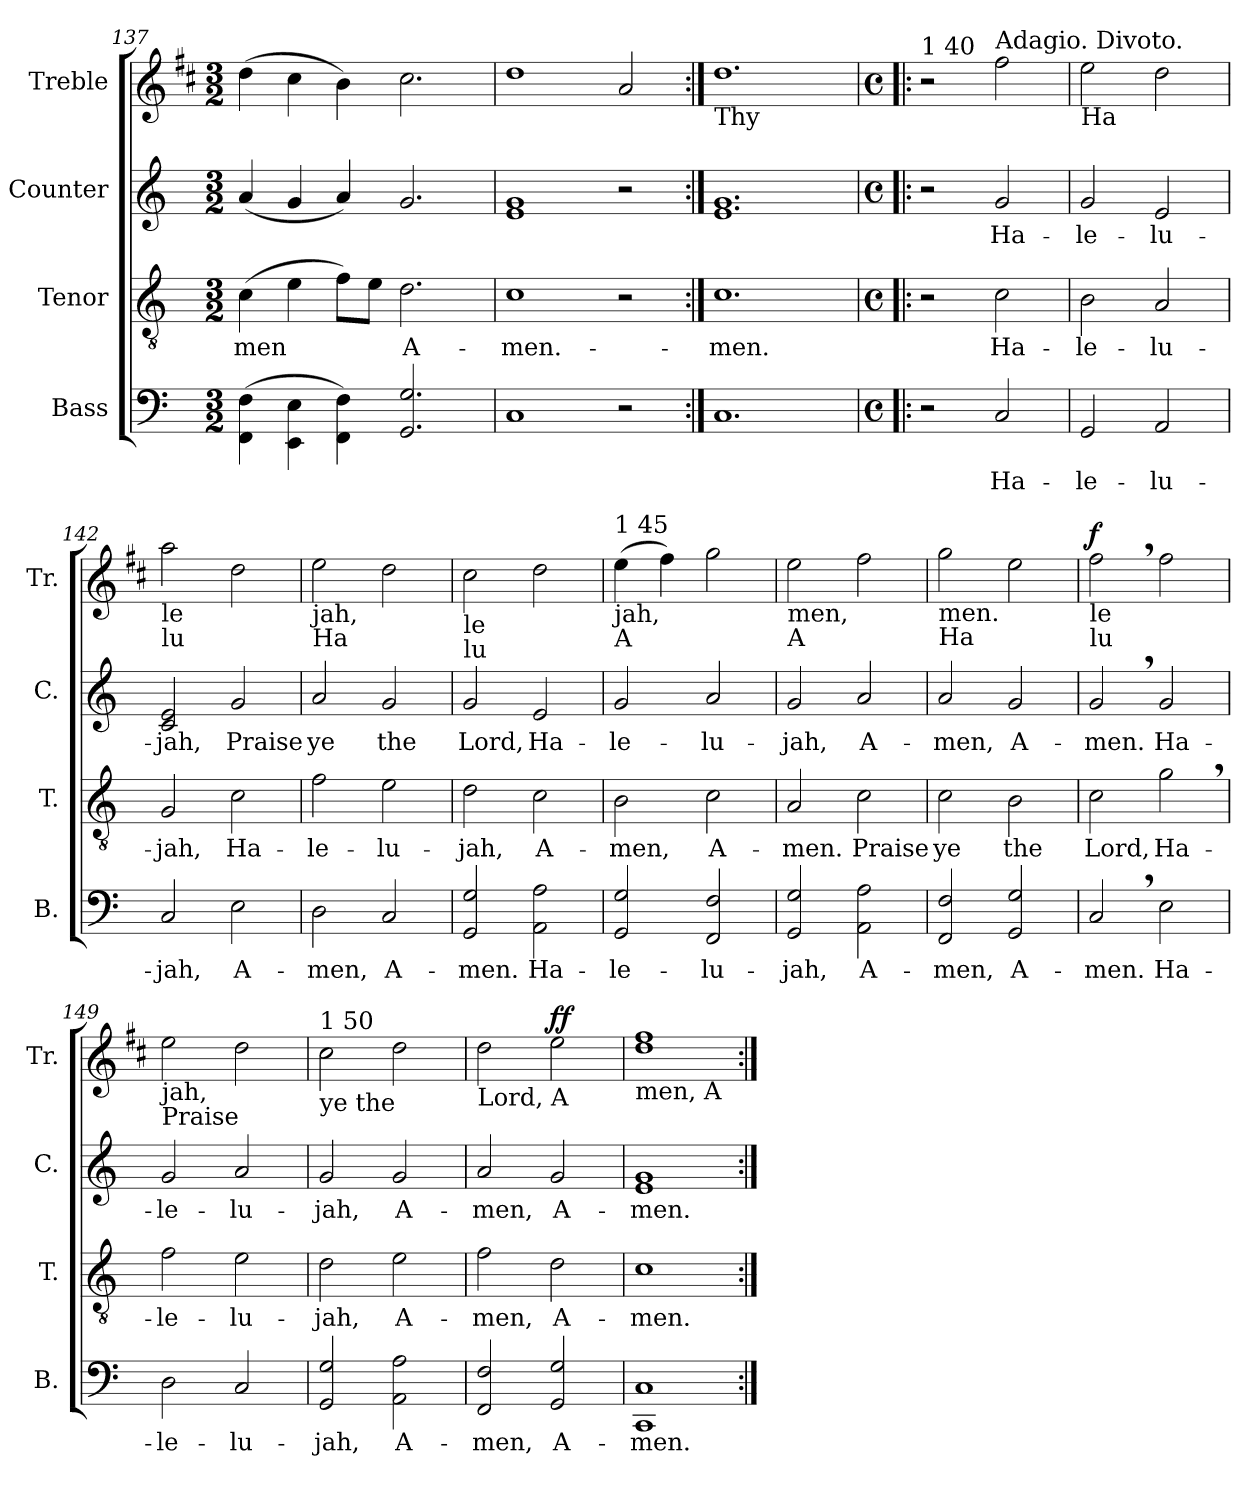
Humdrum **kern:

**kern	**text	**kern	**text	**kern	**text	**kern	**dynam
*part4	*part4	*part3	*part3	*part2	*part2	*part1	*part1
*staff4	*staff4	*staff3	*staff3	*staff2	*staff2	*staff1	*staff1
*I"Bass	*	*I"Tenor	*	*I"Counter	*	*I"Treble	*
*I'B.	*	*I'T.	*	*I'C.	*	*I'Tr.	*
*clefF4	*	*clefGv2	*	*clefG2	*	*clefG2	*
*	*	*	*	*	*	*ITrd1c2	*
*k[]	*	*k[]	*	*k[]	*	*k[]	*
*C:	*	*C:	*	*C:	*	*C:	*
*M3/2	*	*M3/2	*	*M3/2	*	*M3/2	*
=137	=137	=137	=137	=137	=137	=137	=137
!	!LO:LY:b:cj	!	!LO:LY:b:cj	!	!LO:LY:b:cj	!	!
(>4F\ 4FF\	.	(>4c\	-men-	(<4a/	.	(>4cc\	.
!	!LO:LY:b:cj	!	!LO:LY:b:cj	!	!LO:LY:b:cj	!	!
4E\ 4EE\	.	4e\	--	4g/	.	4b\	.
!	!LO:LY:b:cj	!	!LO:LY:b:cj	!	!LO:LY:b:cj	!	!
4F\ 4FF\)	.	8f\L)	--	4a/)	.	4a\)	.
!	!	!	!LO:LY:b:cj	!	!	!	!
.	.	8e\J	--	.	.	.	.
!	!LO:LY:b:cj	!	!LO:LY:b:cj	!	!LO:LY:b:cj	!	!
2.G/ 2.GG/	.	2.d\	-A-	2.g/	.	2.b\	.
!!LO:LB:g=z
=138	=138	=138	=138	=138	=138	=138	=138
!	!LO:LY:b:cj	!	!LO:LY:b:cj	!	!LO:LY:b:cj	!	!
1C	.	1c	-men.-	1g 1e	.	1cc	.
2r	.	2r	.	2r	.	2g/	.
=139:|!	=139:|!	=139:|!	=139:|!	=139:|!	=139:|!	=139:|!	=139:|!
!	!	!	!	!	!	!LO:TX:b:t=Thy	!
!	!LO:LY:b:cj	!	!LO:LY:b:cj	!	!LO:LY:b:cj	!	!
1.C	.	1.c	-men.	1.g 1.e	.	1.cc	.
=140!|:	=140!|:	=140!|:	=140!|:	=140!|:	=140!|:	=140!|:	=140!|:
*M4/4	*	*M4/4	*	*M4/4	*	*M4/4	*
*met(c)	*	*met(c)	*	*met(c)	*	*met(c)	*
!	!	!	!	!	!	!LO:TX:a:t=1 40	!
2r	.	2r	.	2r	.	2r	.
!	!	!	!	!	!	!LO:TX:a:t=Adagio. Divoto.	!
!	!LO:LY:b:cj	!	!LO:LY:b:cj	!	!LO:LY:b:cj	!	!
2C/	Ha-	2c\	Ha-	2g/	Ha-	2ee\	.
=141	=141	=141	=141	=141	=141	=141	=141
!	!	!	!	!	!	!LO:TX:b:t=Ha	!
!	!LO:LY:b:cj	!	!LO:LY:b:cj	!	!LO:LY:b:cj	!	!
2GG/	-le-	2B\	-le-	2g/	-le-	2dd\	.
!	!LO:LY:b:cj	!	!LO:LY:b:cj	!	!LO:LY:b:cj	!	!
2AA/	-lu-	2A/	-lu-	2e/	-lu-	2cc\	.
=142	=142	=142	=142	=142	=142	=142	=142
!	!	!	!	!	!	!LO:TX:b:t=le	!
!	!	!	!	!	!	!LO:TX:b:t=lu	!
!	!LO:LY:b:cj	!	!LO:LY:b:cj	!	!LO:LY:b:cj	!	!
2C/	-jah,	2G/	-jah,	2e/ 2c/	-jah,	2gg\	.
!	!LO:LY:b:cj	!	!LO:LY:b:cj	!	!LO:LY:b:cj	!	!
2E\	A-	2c\	Ha-	2g/	Praise	2cc\	.
=143	=143	=143	=143	=143	=143	=143	=143
!	!	!	!	!	!	!LO:TX:b:t=jah,	!
!	!	!	!	!	!	!LO:TX:b:t=Ha	!
!	!LO:LY:b:cj	!	!LO:LY:b:cj	!	!LO:LY:b:cj	!	!
2D\	-men,	2f\	-le-	2a/	ye	2dd\	.
!	!LO:LY:b:cj	!	!LO:LY:b:cj	!	!LO:LY:b:cj	!	!
2C/	A-	2e\	-lu-	2g/	the	2cc\	.
=144	=144	=144	=144	=144	=144	=144	=144
!	!	!	!	!	!	!LO:TX:b:t=le	!
!	!	!	!	!	!	!LO:TX:b:t=lu	!
!	!LO:LY:b:cj	!	!LO:LY:b:cj	!	!LO:LY:b:cj	!	!
2G/ 2GG/	-men.	2d\	-jah,	2g/	Lord,	2b\	.
!	!LO:LY:b:cj	!	!LO:LY:b:cj	!	!LO:LY:b:cj	!	!
2A\ 2AA\	Ha-	2c\	A-	2e/	Ha-	2cc\	.
=145	=145	=145	=145	=145	=145	=145	=145
!	!	!	!	!	!	!LO:TX:a:t=1 45	!
!	!	!	!	!	!	!LO:TX:b:t=jah,	!
!	!	!	!	!	!	!LO:TX:b:t=A	!
!	!LO:LY:b:cj	!	!LO:LY:b:cj	!	!LO:LY:b:cj	!	!
2G/ 2GG/	-le-	2B\	-men,	2g/	-le-	(>4dd\	.
.	.	.	.	.	.	4ee\)	.
!	!LO:LY:b:cj	!	!LO:LY:b:cj	!	!LO:LY:b:cj	!	!
2F/ 2FF/	-lu-	2c\	A-	2a/	-lu-	2ff\	.
!!LO:PB:g=z
=146	=146	=146	=146	=146	=146	=146	=146
!	!	!	!	!	!	!LO:TX:b:t=men,	!
!	!	!	!	!	!	!LO:TX:b:t=A	!
!	!LO:LY:b:cj	!	!LO:LY:b:cj	!	!LO:LY:b:cj	!	!
2G/ 2GG/	-jah,	2A/	-men.	2g/	-jah,	2dd\	.
!	!LO:LY:b:cj	!	!LO:LY:b:cj	!	!LO:LY:b:cj	!	!
2A\ 2AA\	A-	2c\	Praise	2a/	A-	2ee\	.
=147	=147	=147	=147	=147	=147	=147	=147
!	!	!	!	!	!	!LO:TX:b:t=men.	!
!	!	!	!	!	!	!LO:TX:b:t=Ha	!
!	!LO:LY:b:cj	!	!LO:LY:b:cj	!	!LO:LY:b:cj	!	!
2F/ 2FF/	-men,	2c\	ye	2a/	-men,	2ff\	.
!	!LO:LY:b:cj	!	!LO:LY:b:cj	!	!LO:LY:b:cj	!	!
2G/ 2GG/	A-	2B\	the	2g/	A-	2dd\	.
=148	=148	=148	=148	=148	=148	=148	=148
!	!	!	!	!	!	!LO:TX:b:t=le	!
!	!	!	!	!	!	!LO:TX:b:t=lu	!
!	!LO:LY:b:cj	!	!LO:LY:b:cj	!	!LO:LY:b:cj	!	!LO:DY:a
2C,>/	-men.	2c\	Lord,	2g,>/	-men.	2ee,>\	f
!	!LO:LY:b:cj	!	!LO:LY:b:cj	!	!LO:LY:b:cj	!	!
2E\	Ha-	2g,<\	Ha-	2g/	Ha-	2ee\	.
=149	=149	=149	=149	=149	=149	=149	=149
!	!	!	!	!	!	!LO:TX:b:t=jah,	!
!	!	!	!	!	!	!LO:TX:b:t=Praise	!
!	!LO:LY:b:cj	!	!LO:LY:b:cj	!	!LO:LY:b:cj	!	!
2D\	-le-	2f\	-le-	2g/	-le-	2dd\	.
!	!LO:LY:b:cj	!	!LO:LY:b:cj	!	!LO:LY:b:cj	!	!
2C/	-lu-	2e\	-lu-	2a/	-lu-	2cc\	.
=150	=150	=150	=150	=150	=150	=150	=150
!	!	!	!	!	!	!LO:TX:a:t=1 50	!
!	!	!	!	!	!	!LO:TX:b:t=ye the	!
!	!LO:LY:b:cj	!	!LO:LY:b:cj	!	!LO:LY:b:cj	!	!
2G/ 2GG/	-jah,	2d\	-jah,	2g/	-jah,	2b\	.
!	!LO:LY:b:cj	!	!LO:LY:b:cj	!	!LO:LY:b:cj	!	!
2A\ 2AA\	A-	2e\	A-	2g/	A-	2cc\	.
=151	=151	=151	=151	=151	=151	=151	=151
!	!	!	!	!	!	!LO:TX:b:t=Lord, A	!
!	!LO:LY:b:cj	!	!LO:LY:b:cj	!	!LO:LY:b:cj	!	!
2F/ 2FF/	-men,	2f\	-men,	2a/	-men,	2cc\	.
!	!LO:LY:b:cj	!	!LO:LY:b:cj	!	!LO:LY:b:cj	!	!LO:DY:a
2G/ 2GG/	A-	2d\	A-	2g/	A-	2dd\	ff
=152	=152	=152	=152	=152	=152	=152	=152
!	!	!	!	!	!	!LO:TX:b:t=men, A	!
!	!LO:LY:b:cj	!	!LO:LY:b:cj	!	!LO:LY:b:cj	!	!
1C 1CC	-men.	1c	-men.	1g 1e	-men.	1ee 1cc	.
=:|!	=:|!	=:|!	=:|!	=:|!	=:|!	=:|!	=:|!
*-	*-	*-	*-	*-	*-	*-	*-
